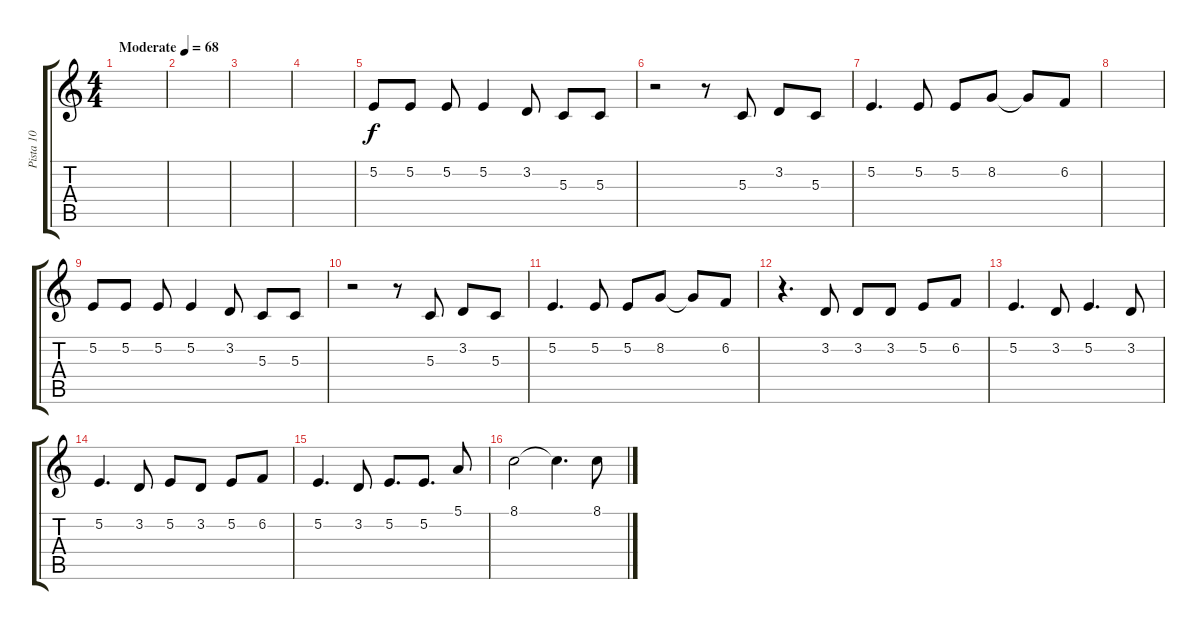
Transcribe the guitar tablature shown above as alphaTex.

\track ("Pista 10" "Pista 10") {instrument synthvoice}
\staff {score tabs}
\tuning (E4 B3 G3 D3 A2 E2) {hide}
\ts (4 4)
\tempo (68 "Moderate")
\clef g2
\ks c
|
|
|
|
5.2.8 5.2.8 5.2.8 5.2.4 3.2.8 5.3.8 5.3.8 |
r.2 r.8 5.3.8 3.2.8 5.3.8 |
5.2.4{d} 5.2.8 5.2.8 8.2.8 8.2{t}.8 6.2.8 |
|
5.2.8 5.2.8 5.2.8 5.2.4 3.2.8 5.3.8 5.3.8 |
r.2 r.8 5.3.8 3.2.8 5.3.8 |
5.2.4{d} 5.2.8 5.2.8 8.2.8 8.2{t}.8 6.2.8 |
r.4{d} 3.2.8 3.2.8 3.2.8 5.2.8 6.2.8 |
5.2.4{d} 3.2.8 5.2.4{d} 3.2.8 |
5.2.4{d} 3.2.8 5.2.8 3.2.8 5.2.8 6.2.8 |
5.2.4{d} 3.2.8 5.2.8{d} 5.2.8{d} 5.1.8 |
8.1.2 8.1{t}.4{d} 8.1.8
